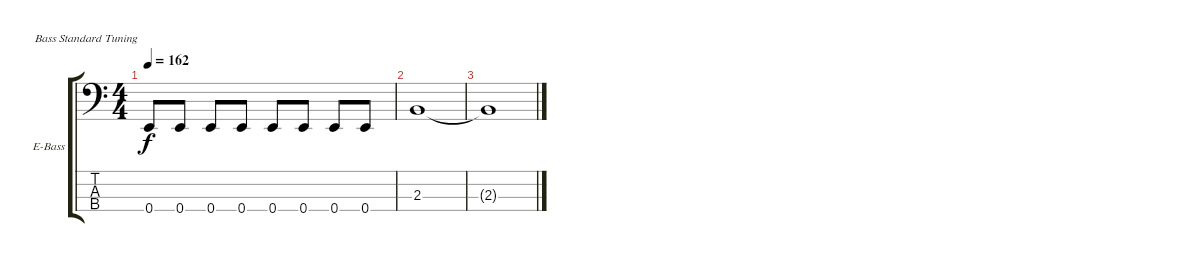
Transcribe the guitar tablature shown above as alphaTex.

\defaultSystemsLayout 4
\bracketExtendMode groupsimilarinstruments
\firstSystemTrackNameOrientation horizontal
\otherSystemsTrackNameOrientation horizontal
\track ("Bass" "E-Bass") {instrument electricbassfinger}
\staff {score tabs}
\tuning (G2 D2 A1 E1)
\ts (4 4)
\tempo 162
\clef f4
\ks c
0.4.8{dy f} 0.4.8 0.4.8 0.4.8 0.4.8 0.4.8 0.4.8 0.4.8 |
2.3.1 |
2.3{t}.1
